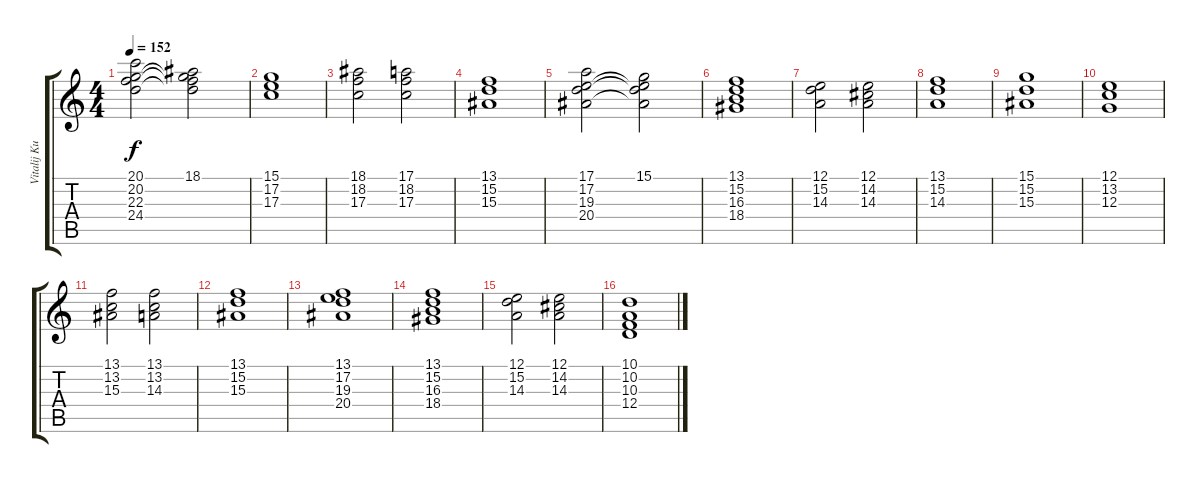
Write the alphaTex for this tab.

\track ("Vitalij Kuprij" "Vitalij Ku") {instrument lead1square}
\staff {score tabs}
\tuning (E4 B3 G3 D3 A2 E2) {hide}
\ts (4 4)
\tempo 152
\clef g2
\ks c
(20.1 20.2 22.3 24.4).2{dy f} (18.1 20.2{t} 22.3{t} 24.4{t}).2 |
(15.1 17.2 17.3).1 |
(18.1 18.2 17.3).2 (17.1 18.2 17.3).2 |
(13.1 15.2 15.3).1 |
(17.1 17.2 19.3 20.4).2 (15.1 17.2{t} 19.3{t} 20.4{t}).2 |
(13.1 15.2 16.3 18.4).1 |
(12.1 15.2 14.3).2 (12.1 14.2 14.3).2 |
(13.1 15.2 14.3).1 |
(15.1 15.2 15.3).1 |
(12.1 13.2 12.3).1 |
(13.1 13.2 15.3).2 (13.1 13.2 14.3).2 |
(13.1 15.2 15.3).1 |
(13.1 17.2 19.3 20.4).1 |
(13.1 15.2 16.3 18.4).1 |
(12.1 15.2 14.3).2 (12.1 14.2 14.3).2 |
(10.1 10.2 10.3 12.4).1
